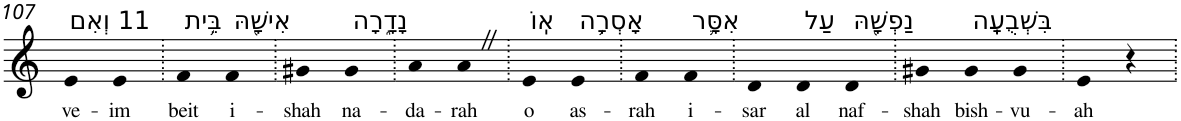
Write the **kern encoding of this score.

**kern	**text
*part1	*part1
*staff1	*staff1
*I"Piano	*
*I'Pno	*
!!LO:PB:g=z
*clefG2	*
*k[]	*
=107	=107
!LO:TX:a:t=11 וְאִם	!
!	!LO:LY:b
4e	ve-
!	!LO:LY:b
4e	-im
=108.	=108.
!LO:TX:a:t=בֵּ֥ית	!
!	!LO:LY:b
4f	beit
!LO:TX:a:t=אִישָׁ֖הּ	!
!	!LO:LY:b
4f	i-
=109.	=109.
!	!LO:LY:b
4g#X	-shah
!LO:TX:a:t=נָדָ֑רָה	!
!	!LO:LY:b
4g#	na-
=110.	=110.
!	!LO:LY:b
4a	-da-
!	!LO:LY:b
4aZ	-rah
=111.	=111.
!LO:TX:a:t=אֽוֹ	!
!	!LO:LY:b
4e	o
!LO:TX:a:t=אָסְרָ֥ה	!
!	!LO:LY:b
4e	as-
=112.	=112.
!	!LO:LY:b
4f	-rah
!LO:TX:a:t=אִסָּ֛ר	!
!	!LO:LY:b
4f	i-
=113.	=113.
!	!LO:LY:b
4d	-sar
!LO:TX:a:t=עַל	!
!	!LO:LY:b
4d	al
!LO:TX:a:t=נַפְשָׁ֖הּ	!
!	!LO:LY:b
4d	naf-
=114.	=114.
!	!LO:LY:b
4g#X	-shah
!LO:TX:a:t=בִּשְׁבֻעָֽה	!
!	!LO:LY:b
4g#	bish-
!	!LO:LY:b
4g#	-vu-
=115.	=115.
!	!LO:LY:b
4e	-ah
4r	.
=.	=.
*-	*-
